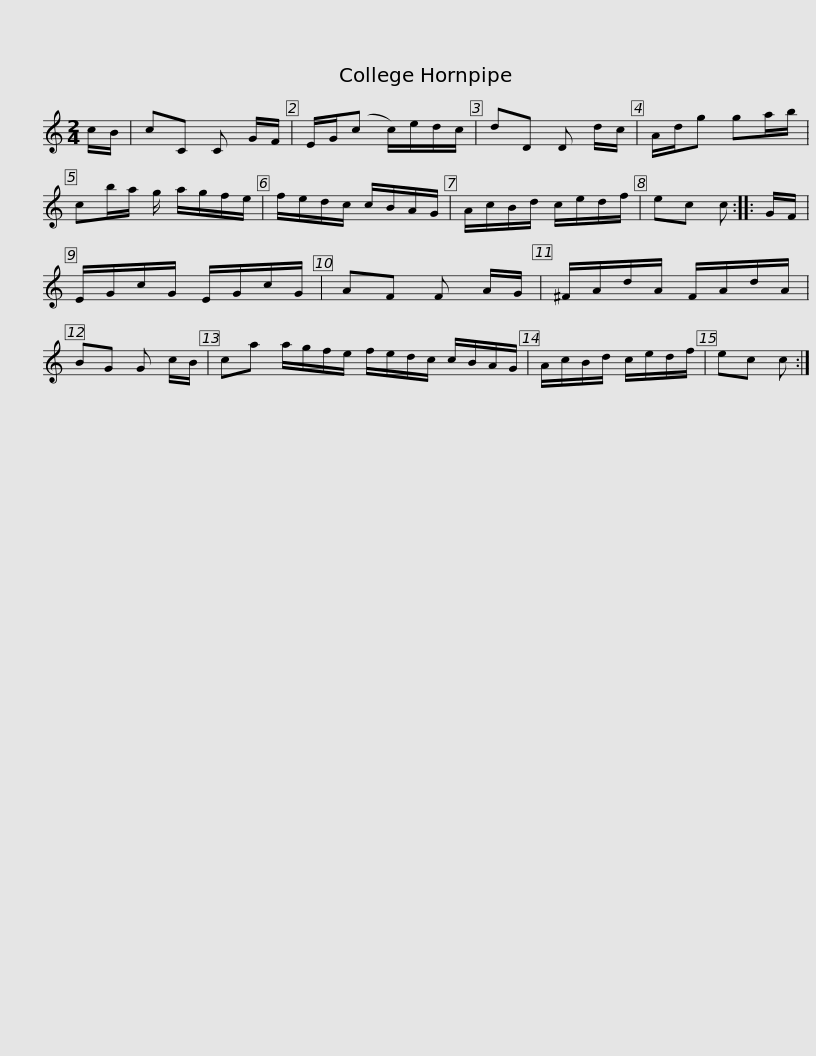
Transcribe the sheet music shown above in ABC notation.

X:1
L:1/8
M:2/4
I:linebreak $
K:C
V:1 treble
V:1
 c/B/ | cC C G/F/ | E/G/(c c/)e/d/c/ | dD D d/c/ | A/d/g ga/b/ | %5
 cb/a/ g/ a/g/f/e/ | f/e/d/c/ c/B/A/G/ |$ A/c/B/d/ c/e/d/f/ | ec c :: G/F/ | %10
 E/G/c/G/ E/G/c/G/ | AF F A/G/ | ^F/A/d/A/ F/A/d/A/ | BG G c/B/ |$ ca a/g/f/e/ f/e/d/c/ c/B/A/G/ | %15
 A/c/B/d/ c/e/d/f/ | ec c :| %17
